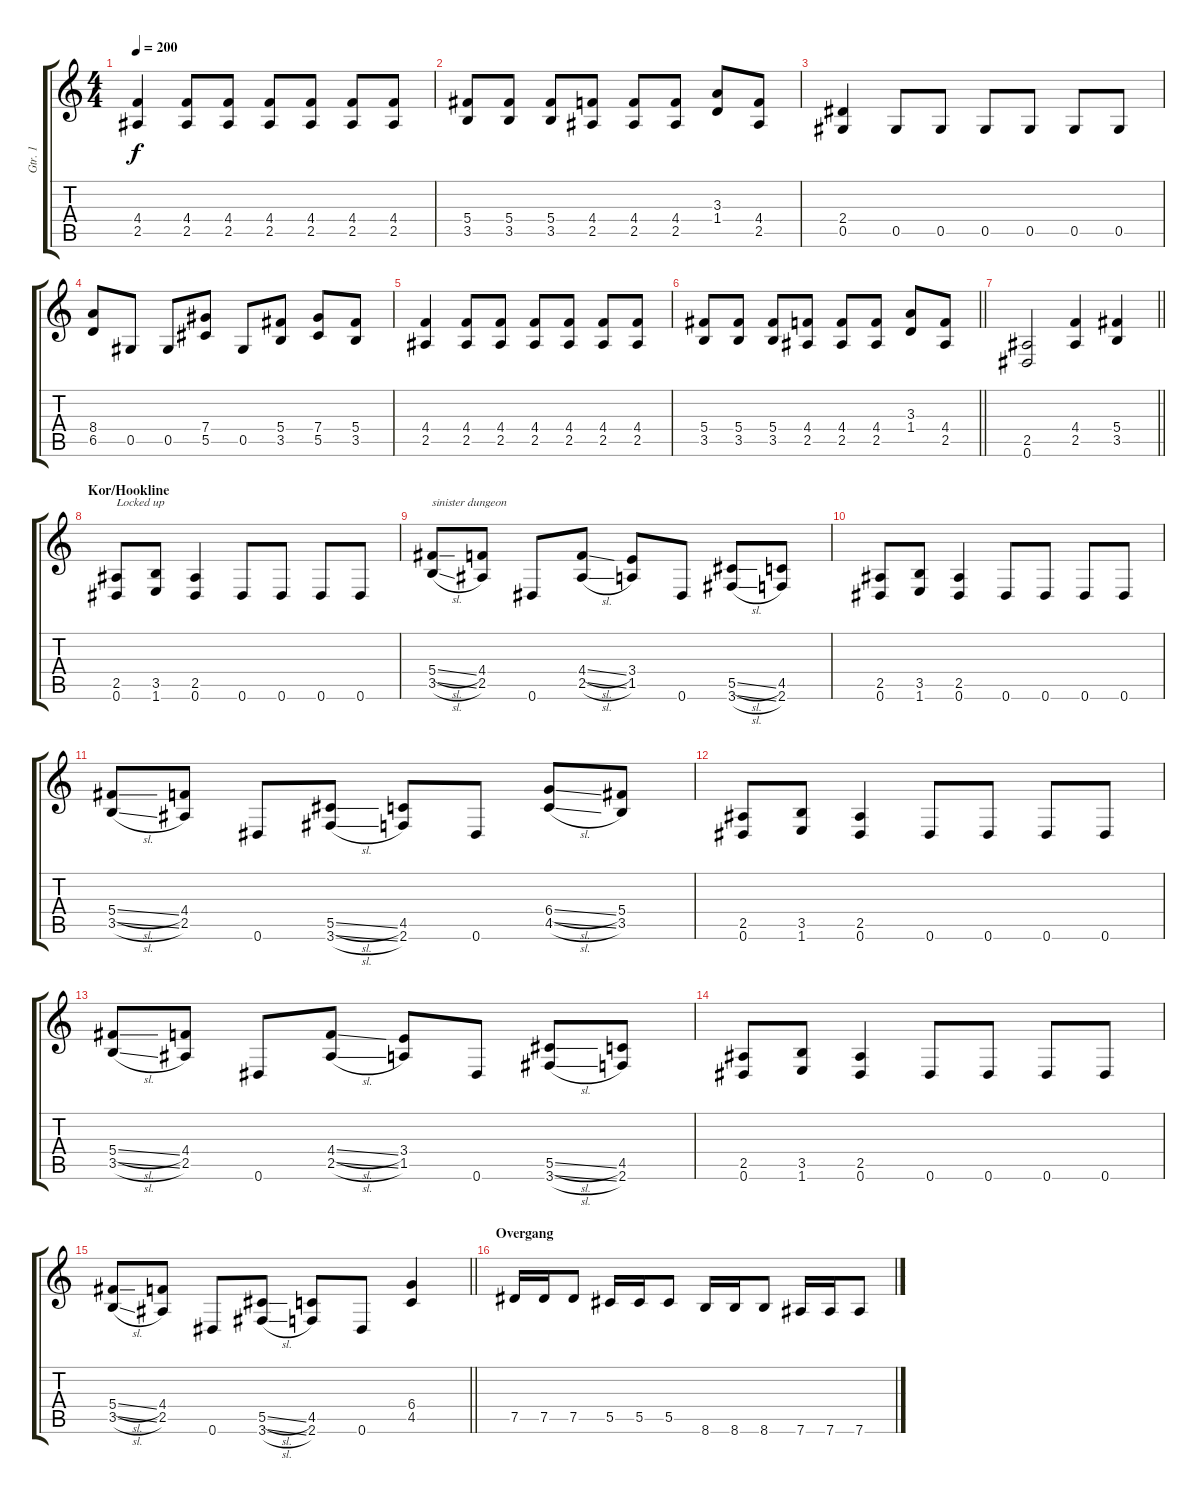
\track ("Gtr. 1" "Gtr. 1") {instrument distortionguitar}
\staff {score tabs}
\tuning (Eb4 Bb3 Gb3 Db3 Ab2 Eb2) {hide}
\ts (4 4)
\tempo 200
\clef g2
\ks c
(4.4 2.5).4{dy f} (4.4 2.5).8 (4.4 2.5).8 (4.4 2.5).8 (4.4 2.5).8 (4.4 2.5).8 (4.4 2.5).8 |
(5.4 3.5).8 (5.4 3.5).8 (5.4 3.5).8 (4.4 2.5).8 (4.4 2.5).8 (4.4 2.5).8 (3.3 1.4).8 (4.4 2.5).8 |
(2.4 0.5).4 0.5.8 0.5.8 0.5.8 0.5.8 0.5.8 0.5.8 |
(8.4 6.5).8 0.5.8 0.5.8 (7.4 5.5).8 0.5.8 (5.4 3.5).8 (7.4 5.5).8 (5.4 3.5).8 |
(4.4 2.5).4 (4.4 2.5).8 (4.4 2.5).8 (4.4 2.5).8 (4.4 2.5).8 (4.4 2.5).8 (4.4 2.5).8 |
\barLineRight lightlight
(5.4 3.5).8 (5.4 3.5).8 (5.4 3.5).8 (4.4 2.5).8 (4.4 2.5).8 (4.4 2.5).8 (3.3 1.4).8 (4.4 2.5).8 |
\barLineRight lightlight
(2.5 0.6).2 (4.4 2.5).4 (5.4 3.5).4 |
\section ("" "Kor/Hookline")
(2.5 0.6).8{txt "Locked up"} (3.5 1.6).8 (2.5 0.6).4 0.6.8 0.6.8 0.6.8 0.6.8 |
(5.4{sl} 3.5{sl}).8{txt "sinister dungeon"} (4.4 2.5).8 0.6.8 (4.4{sl} 2.5{sl}).8 (3.4 1.5).8 0.6.8 (5.5{sl} 3.6{sl}).8 (4.5 2.6).8 |
(2.5 0.6).8 (3.5 1.6).8 (2.5 0.6).4 0.6.8 0.6.8 0.6.8 0.6.8 |
(5.4{sl} 3.5{sl}).8 (4.4 2.5).8 0.6.8 (5.5{sl} 3.6{sl}).8 (4.5 2.6).8 0.6.8 (6.4{sl} 4.5{sl}).8 (5.4 3.5).8 |
(2.5 0.6).8 (3.5 1.6).8 (2.5 0.6).4 0.6.8 0.6.8 0.6.8 0.6.8 |
(5.4{sl} 3.5{sl}).8 (4.4 2.5).8 0.6.8 (4.4{sl} 2.5{sl}).8 (3.4 1.5).8 0.6.8 (5.5{sl} 3.6{sl}).8 (4.5 2.6).8 |
(2.5 0.6).8 (3.5 1.6).8 (2.5 0.6).4 0.6.8 0.6.8 0.6.8 0.6.8 |
\barLineRight lightlight
(5.4{sl} 3.5{sl}).8 (4.4 2.5).8 0.6.8 (5.5{sl} 3.6{sl}).8 (4.5 2.6).8 0.6.8 (6.4 4.5).4 |
\section ("" "Overgang")
7.5.16 7.5.16 7.5.8 5.5.16 5.5.16 5.5.8 8.6.16 8.6.16 8.6.8 7.6.16 7.6.16 7.6.8
